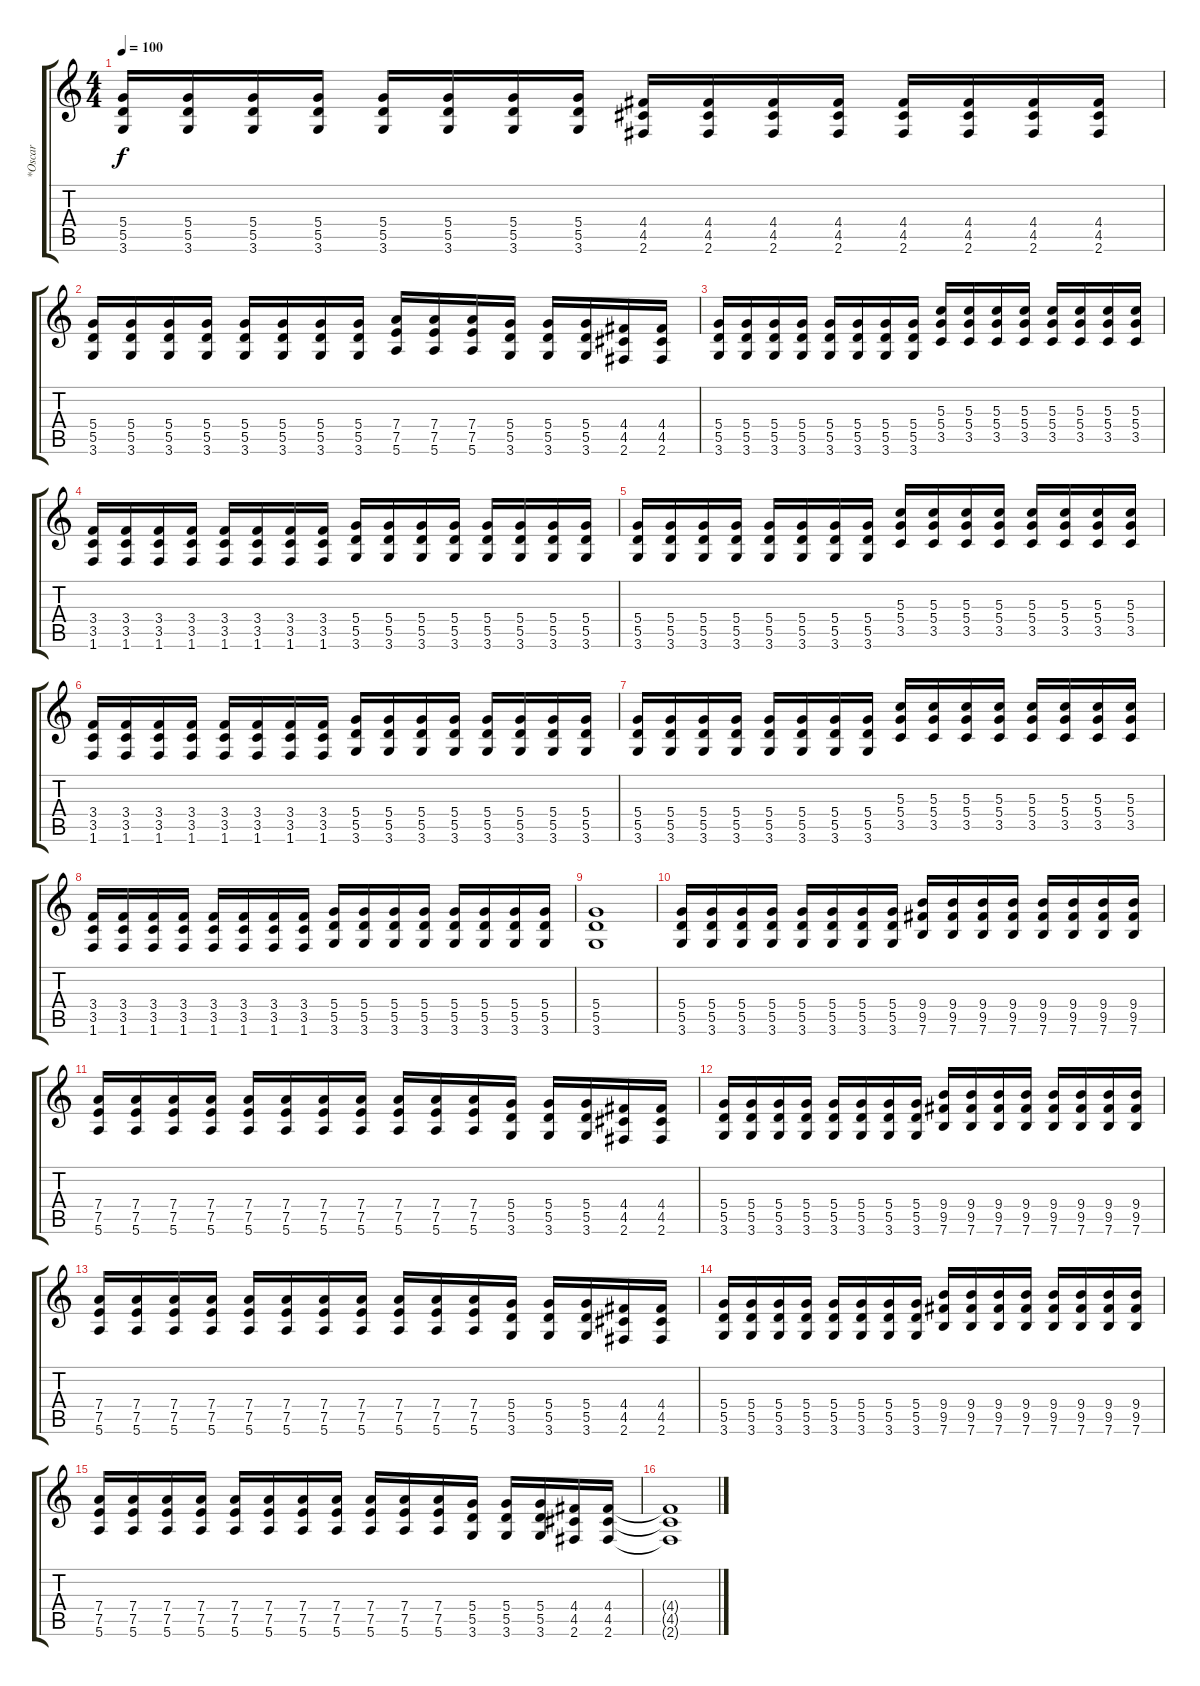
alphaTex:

\track ("*Oscar" "*Oscar") {instrument distortionguitar}
\staff {score tabs}
\tuning (E4 B3 G3 D3 A2 E2) {hide}
\ts (4 4)
\tempo 100
\clef g2
\ks c
(5.4 5.5 3.6).16{dy f} (5.4 5.5 3.6).16 (5.4 5.5 3.6).16 (5.4 5.5 3.6).16 (5.4 5.5 3.6).16 (5.4 5.5 3.6).16 (5.4 5.5 3.6).16 (5.4 5.5 3.6).16 (4.4 4.5 2.6).16 (4.4 4.5 2.6).16 (4.4 4.5 2.6).16 (4.4 4.5 2.6).16 (4.4 4.5 2.6).16 (4.4 4.5 2.6).16 (4.4 4.5 2.6).16 (4.4 4.5 2.6).16 |
(5.4 5.5 3.6).16 (5.4 5.5 3.6).16 (5.4 5.5 3.6).16 (5.4 5.5 3.6).16 (5.4 5.5 3.6).16 (5.4 5.5 3.6).16 (5.4 5.5 3.6).16 (5.4 5.5 3.6).16 (7.4 7.5 5.6).16 (7.4 7.5 5.6).16 (7.4 7.5 5.6).16 (5.4 5.5 3.6).16 (5.4 5.5 3.6).16 (5.4 5.5 3.6).16 (4.4 4.5 2.6).16 (4.4 4.5 2.6).16 |
(5.4 5.5 3.6).16 (5.4 5.5 3.6).16 (5.4 5.5 3.6).16 (5.4 5.5 3.6).16 (5.4 5.5 3.6).16 (5.4 5.5 3.6).16 (5.4 5.5 3.6).16 (5.4 5.5 3.6).16 (5.3 5.4 3.5).16 (5.3 5.4 3.5).16 (5.3 5.4 3.5).16 (5.3 5.4 3.5).16 (5.3 5.4 3.5).16 (5.3 5.4 3.5).16 (5.3 5.4 3.5).16 (5.3 5.4 3.5).16 |
(3.4 3.5 1.6).16 (3.4 3.5 1.6).16 (3.4 3.5 1.6).16 (3.4 3.5 1.6).16 (3.4 3.5 1.6).16 (3.4 3.5 1.6).16 (3.4 3.5 1.6).16 (3.4 3.5 1.6).16 (5.4 5.5 3.6).16 (5.4 5.5 3.6).16 (5.4 5.5 3.6).16 (5.4 5.5 3.6).16 (5.4 5.5 3.6).16 (5.4 5.5 3.6).16 (5.4 5.5 3.6).16 (5.4 5.5 3.6).16 |
(5.4 5.5 3.6).16 (5.4 5.5 3.6).16 (5.4 5.5 3.6).16 (5.4 5.5 3.6).16 (5.4 5.5 3.6).16 (5.4 5.5 3.6).16 (5.4 5.5 3.6).16 (5.4 5.5 3.6).16 (5.3 5.4 3.5).16 (5.3 5.4 3.5).16 (5.3 5.4 3.5).16 (5.3 5.4 3.5).16 (5.3 5.4 3.5).16 (5.3 5.4 3.5).16 (5.3 5.4 3.5).16 (5.3 5.4 3.5).16 |
(3.4 3.5 1.6).16 (3.4 3.5 1.6).16 (3.4 3.5 1.6).16 (3.4 3.5 1.6).16 (3.4 3.5 1.6).16 (3.4 3.5 1.6).16 (3.4 3.5 1.6).16 (3.4 3.5 1.6).16 (5.4 5.5 3.6).16 (5.4 5.5 3.6).16 (5.4 5.5 3.6).16 (5.4 5.5 3.6).16 (5.4 5.5 3.6).16 (5.4 5.5 3.6).16 (5.4 5.5 3.6).16 (5.4 5.5 3.6).16 |
(5.4 5.5 3.6).16 (5.4 5.5 3.6).16 (5.4 5.5 3.6).16 (5.4 5.5 3.6).16 (5.4 5.5 3.6).16 (5.4 5.5 3.6).16 (5.4 5.5 3.6).16 (5.4 5.5 3.6).16 (5.3 5.4 3.5).16 (5.3 5.4 3.5).16 (5.3 5.4 3.5).16 (5.3 5.4 3.5).16 (5.3 5.4 3.5).16 (5.3 5.4 3.5).16 (5.3 5.4 3.5).16 (5.3 5.4 3.5).16 |
(3.4 3.5 1.6).16 (3.4 3.5 1.6).16 (3.4 3.5 1.6).16 (3.4 3.5 1.6).16 (3.4 3.5 1.6).16 (3.4 3.5 1.6).16 (3.4 3.5 1.6).16 (3.4 3.5 1.6).16 (5.4 5.5 3.6).16 (5.4 5.5 3.6).16 (5.4 5.5 3.6).16 (5.4 5.5 3.6).16 (5.4 5.5 3.6).16 (5.4 5.5 3.6).16 (5.4 5.5 3.6).16 (5.4 5.5 3.6).16 |
(5.4 5.5 3.6).1 |
(5.4 5.5 3.6).16 (5.4 5.5 3.6).16 (5.4 5.5 3.6).16 (5.4 5.5 3.6).16 (5.4 5.5 3.6).16 (5.4 5.5 3.6).16 (5.4 5.5 3.6).16 (5.4 5.5 3.6).16 (9.4 9.5 7.6).16 (9.4 9.5 7.6).16 (9.4 9.5 7.6).16 (9.4 9.5 7.6).16 (9.4 9.5 7.6).16 (9.4 9.5 7.6).16 (9.4 9.5 7.6).16 (9.4 9.5 7.6).16 |
(7.4 7.5 5.6).16 (7.4 7.5 5.6).16 (7.4 7.5 5.6).16 (7.4 7.5 5.6).16 (7.4 7.5 5.6).16 (7.4 7.5 5.6).16 (7.4 7.5 5.6).16 (7.4 7.5 5.6).16 (7.4 7.5 5.6).16 (7.4 7.5 5.6).16 (7.4 7.5 5.6).16 (5.4 5.5 3.6).16 (5.4 5.5 3.6).16 (5.4 5.5 3.6).16 (4.4 4.5 2.6).16 (4.4 4.5 2.6).16 |
(5.4 5.5 3.6).16 (5.4 5.5 3.6).16 (5.4 5.5 3.6).16 (5.4 5.5 3.6).16 (5.4 5.5 3.6).16 (5.4 5.5 3.6).16 (5.4 5.5 3.6).16 (5.4 5.5 3.6).16 (9.4 9.5 7.6).16 (9.4 9.5 7.6).16 (9.4 9.5 7.6).16 (9.4 9.5 7.6).16 (9.4 9.5 7.6).16 (9.4 9.5 7.6).16 (9.4 9.5 7.6).16 (9.4 9.5 7.6).16 |
(7.4 7.5 5.6).16 (7.4 7.5 5.6).16 (7.4 7.5 5.6).16 (7.4 7.5 5.6).16 (7.4 7.5 5.6).16 (7.4 7.5 5.6).16 (7.4 7.5 5.6).16 (7.4 7.5 5.6).16 (7.4 7.5 5.6).16 (7.4 7.5 5.6).16 (7.4 7.5 5.6).16 (5.4 5.5 3.6).16 (5.4 5.5 3.6).16 (5.4 5.5 3.6).16 (4.4 4.5 2.6).16 (4.4 4.5 2.6).16 |
(5.4 5.5 3.6).16 (5.4 5.5 3.6).16 (5.4 5.5 3.6).16 (5.4 5.5 3.6).16 (5.4 5.5 3.6).16 (5.4 5.5 3.6).16 (5.4 5.5 3.6).16 (5.4 5.5 3.6).16 (9.4 9.5 7.6).16 (9.4 9.5 7.6).16 (9.4 9.5 7.6).16 (9.4 9.5 7.6).16 (9.4 9.5 7.6).16 (9.4 9.5 7.6).16 (9.4 9.5 7.6).16 (9.4 9.5 7.6).16 |
(7.4 7.5 5.6).16 (7.4 7.5 5.6).16 (7.4 7.5 5.6).16 (7.4 7.5 5.6).16 (7.4 7.5 5.6).16 (7.4 7.5 5.6).16 (7.4 7.5 5.6).16 (7.4 7.5 5.6).16 (7.4 7.5 5.6).16 (7.4 7.5 5.6).16 (7.4 7.5 5.6).16 (5.4 5.5 3.6).16 (5.4 5.5 3.6).16 (5.4 5.5 3.6).16 (4.4 4.5 2.6).16 (4.4 4.5 2.6).16 |
(4.4{t} 4.5{t} 2.6{t}).1
